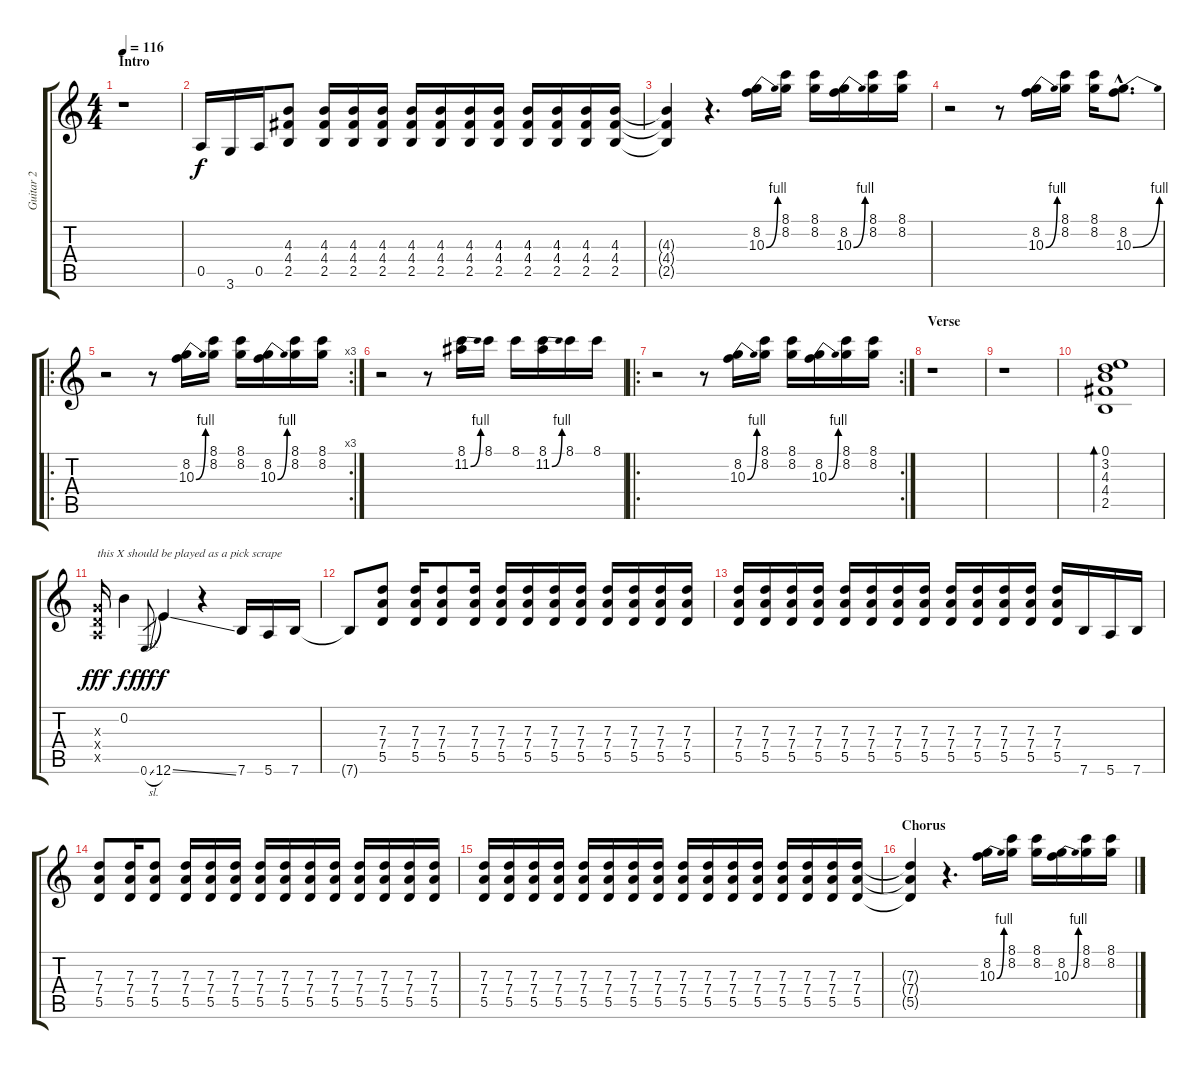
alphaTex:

\track ("Guitar 2" "Guitar 2") {instrument distortionguitar}
\staff {score tabs}
\tuning (E4 B3 G3 D3 A2 E2) {hide}
\ts (4 4)
\section ("" "Intro")
\tempo 116
\clef g2
\ks c
r.1{dy f instrument distortionguitar} |
0.5.16 3.6.16 0.5.16 (4.3 4.4 2.5).8 (4.3 4.4 2.5).16 (4.3 4.4 2.5).16 (4.3 4.4 2.5).16 (4.3 4.4 2.5).16 (4.3 4.4 2.5).16 (4.3 4.4 2.5).16 (4.3 4.4 2.5).16 (4.3 4.4 2.5).16 (4.3 4.4 2.5).16 (4.3 4.4 2.5).16 (4.3 4.4 2.5).16 |
(4.3{t} 4.4{t} 2.5{t}).4 r.4{d} (8.2 10.3{be (bend 0 0 60 4)}).16 (8.1 8.2).16 (8.1 8.2).16 (8.2 10.3{be (bend 0 0 60 4)}).16 (8.1 8.2).16 (8.1 8.2).16 |
r.2 r.8 (8.2 10.3{be (bend 0 0 60 4)}).16 (8.1 8.2).16 (8.1 8.2).16 (8.2{hac} 10.3{be (bend 0 0 60 4) hac}).8{d} |
\ro
\rc 3
r.2 r.8 (8.2 10.3{be (bend 0 0 60 4)}).16 (8.1 8.2).16 (8.1 8.2).16 (8.2 10.3{be (bend 0 0 60 4)}).16 (8.1 8.2).16 (8.1 8.2).16 |
r.2 r.8 (8.1 11.2{be (bend 0 0 60 4)}).16 8.1.16 8.1.16 (8.1 11.2{be (bend 0 0 60 4)}).16 8.1.16 8.1.16 |
\ro
\rc 2
r.2 r.8 (8.2 10.3{be (bend 0 0 60 4)}).16 (8.1 8.2).16 (8.1 8.2).16 (8.2 10.3{be (bend 0 0 60 4)}).16 (8.1 8.2).16 (8.1 8.2).16 |
\section ("" "Verse")
r.1 |
r.1 |
(0.1 3.2 4.3 4.4 2.5).1{bd 240 volume 12 instrument electricguitarclean} |
(0.3{x} 0.4{x} 0.5{x}).16{txt "this X should be played as a pick scrape" dy fff volume 16 instrument distortionguitar} 0.2.4{dy f} 0.6{sl}.8{gr dy fff} 12.6{ss}.4{dy f} r.4 7.6.16 5.6.16 7.6.16 |
7.6{t}.8 (7.3 7.4 5.5).8 (7.3 7.4 5.5).16 (7.3 7.4 5.5).8 (7.3 7.4 5.5).16 (7.3 7.4 5.5).16 (7.3 7.4 5.5).16 (7.3 7.4 5.5).16 (7.3 7.4 5.5).16 (7.3 7.4 5.5).16 (7.3 7.4 5.5).16 (7.3 7.4 5.5).16 (7.3 7.4 5.5).16 |
(7.3 7.4 5.5).16 (7.3 7.4 5.5).16 (7.3 7.4 5.5).16 (7.3 7.4 5.5).16 (7.3 7.4 5.5).16 (7.3 7.4 5.5).16 (7.3 7.4 5.5).16 (7.3 7.4 5.5).16 (7.3 7.4 5.5).16 (7.3 7.4 5.5).16 (7.3 7.4 5.5).16 (7.3 7.4 5.5).16 (7.3 7.4 5.5).16 7.6.16 5.6.16 7.6.16 |
(7.3 7.4 5.5).8 (7.3 7.4 5.5).16 (7.3 7.4 5.5).8 (7.3 7.4 5.5).16 (7.3 7.4 5.5).16 (7.3 7.4 5.5).16 (7.3 7.4 5.5).16 (7.3 7.4 5.5).16 (7.3 7.4 5.5).16 (7.3 7.4 5.5).16 (7.3 7.4 5.5).16 (7.3 7.4 5.5).16 (7.3 7.4 5.5).16 (7.3 7.4 5.5).16 |
(7.3 7.4 5.5).16 (7.3 7.4 5.5).16 (7.3 7.4 5.5).16 (7.3 7.4 5.5).16 (7.3 7.4 5.5).16 (7.3 7.4 5.5).16 (7.3 7.4 5.5).16 (7.3 7.4 5.5).16 (7.3 7.4 5.5).16 (7.3 7.4 5.5).16 (7.3 7.4 5.5).16 (7.3 7.4 5.5).16 (7.3 7.4 5.5).16 (7.3 7.4 5.5).16 (7.3 7.4 5.5).16 (7.3 7.4 5.5).16 |
\section ("" "Chorus")
(7.3{t} 7.4{t} 5.5{t}).4 r.4{d} (8.2 10.3{be (bend 0 0 60 4)}).16 (8.1 8.2).16 (8.1 8.2).16 (8.2 10.3{be (bend 0 0 60 4)}).16 (8.1 8.2).16 (8.1 8.2).16
